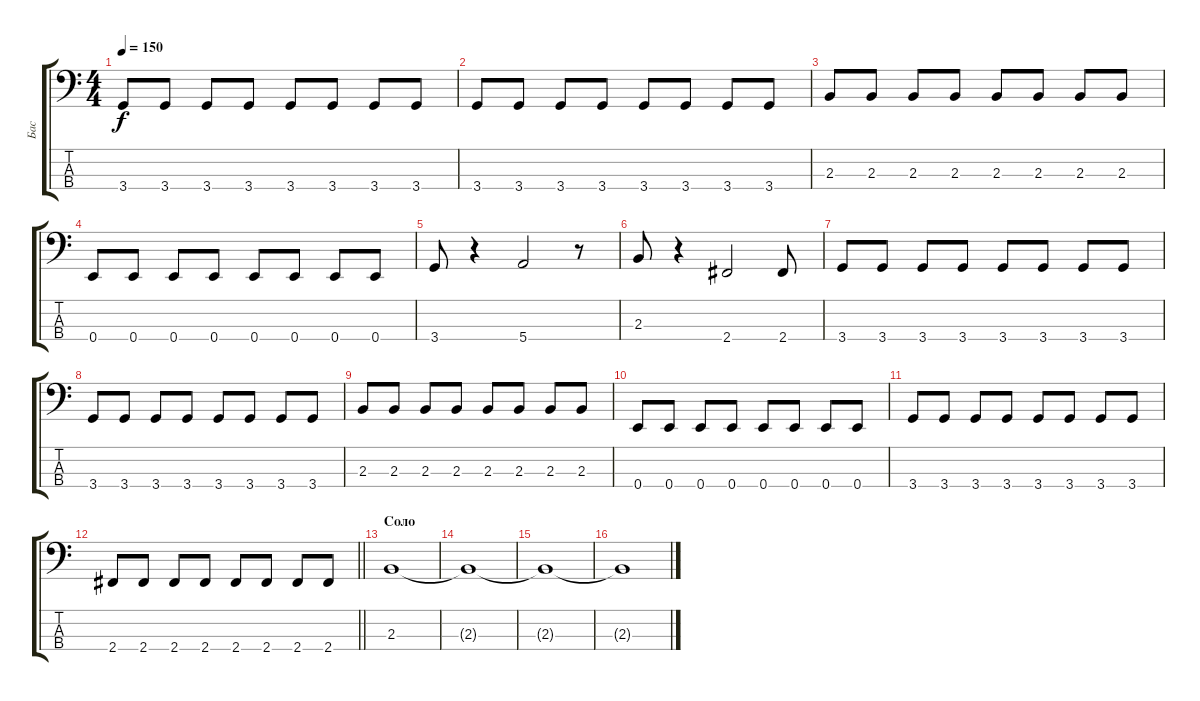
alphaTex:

\track ("Бас" "Бас") {instrument electricbasspick}
\staff {score tabs}
\tuning (G2 D2 A1 E1) {hide}
\ts (4 4)
\tempo 150
\clef f4
\ks c
3.4.8{dy f} 3.4.8 3.4.8 3.4.8 3.4.8 3.4.8 3.4.8 3.4.8 |
3.4.8 3.4.8 3.4.8 3.4.8 3.4.8 3.4.8 3.4.8 3.4.8 |
2.3.8 2.3.8 2.3.8 2.3.8 2.3.8 2.3.8 2.3.8 2.3.8 |
0.4.8 0.4.8 0.4.8 0.4.8 0.4.8 0.4.8 0.4.8 0.4.8 |
3.4.8 r.4 5.4.2 r.8 |
2.3.8 r.4 2.4.2 2.4.8 |
3.4.8 3.4.8 3.4.8 3.4.8 3.4.8 3.4.8 3.4.8 3.4.8 |
3.4.8 3.4.8 3.4.8 3.4.8 3.4.8 3.4.8 3.4.8 3.4.8 |
2.3.8 2.3.8 2.3.8 2.3.8 2.3.8 2.3.8 2.3.8 2.3.8 |
0.4.8 0.4.8 0.4.8 0.4.8 0.4.8 0.4.8 0.4.8 0.4.8 |
3.4.8 3.4.8 3.4.8 3.4.8 3.4.8 3.4.8 3.4.8 3.4.8 |
\barLineRight lightlight
2.4.8 2.4.8 2.4.8 2.4.8 2.4.8 2.4.8 2.4.8 2.4.8 |
\section ("" "Соло")
2.3.1 |
2.3{t}.1 |
2.3{t}.1 |
2.3{t}.1
